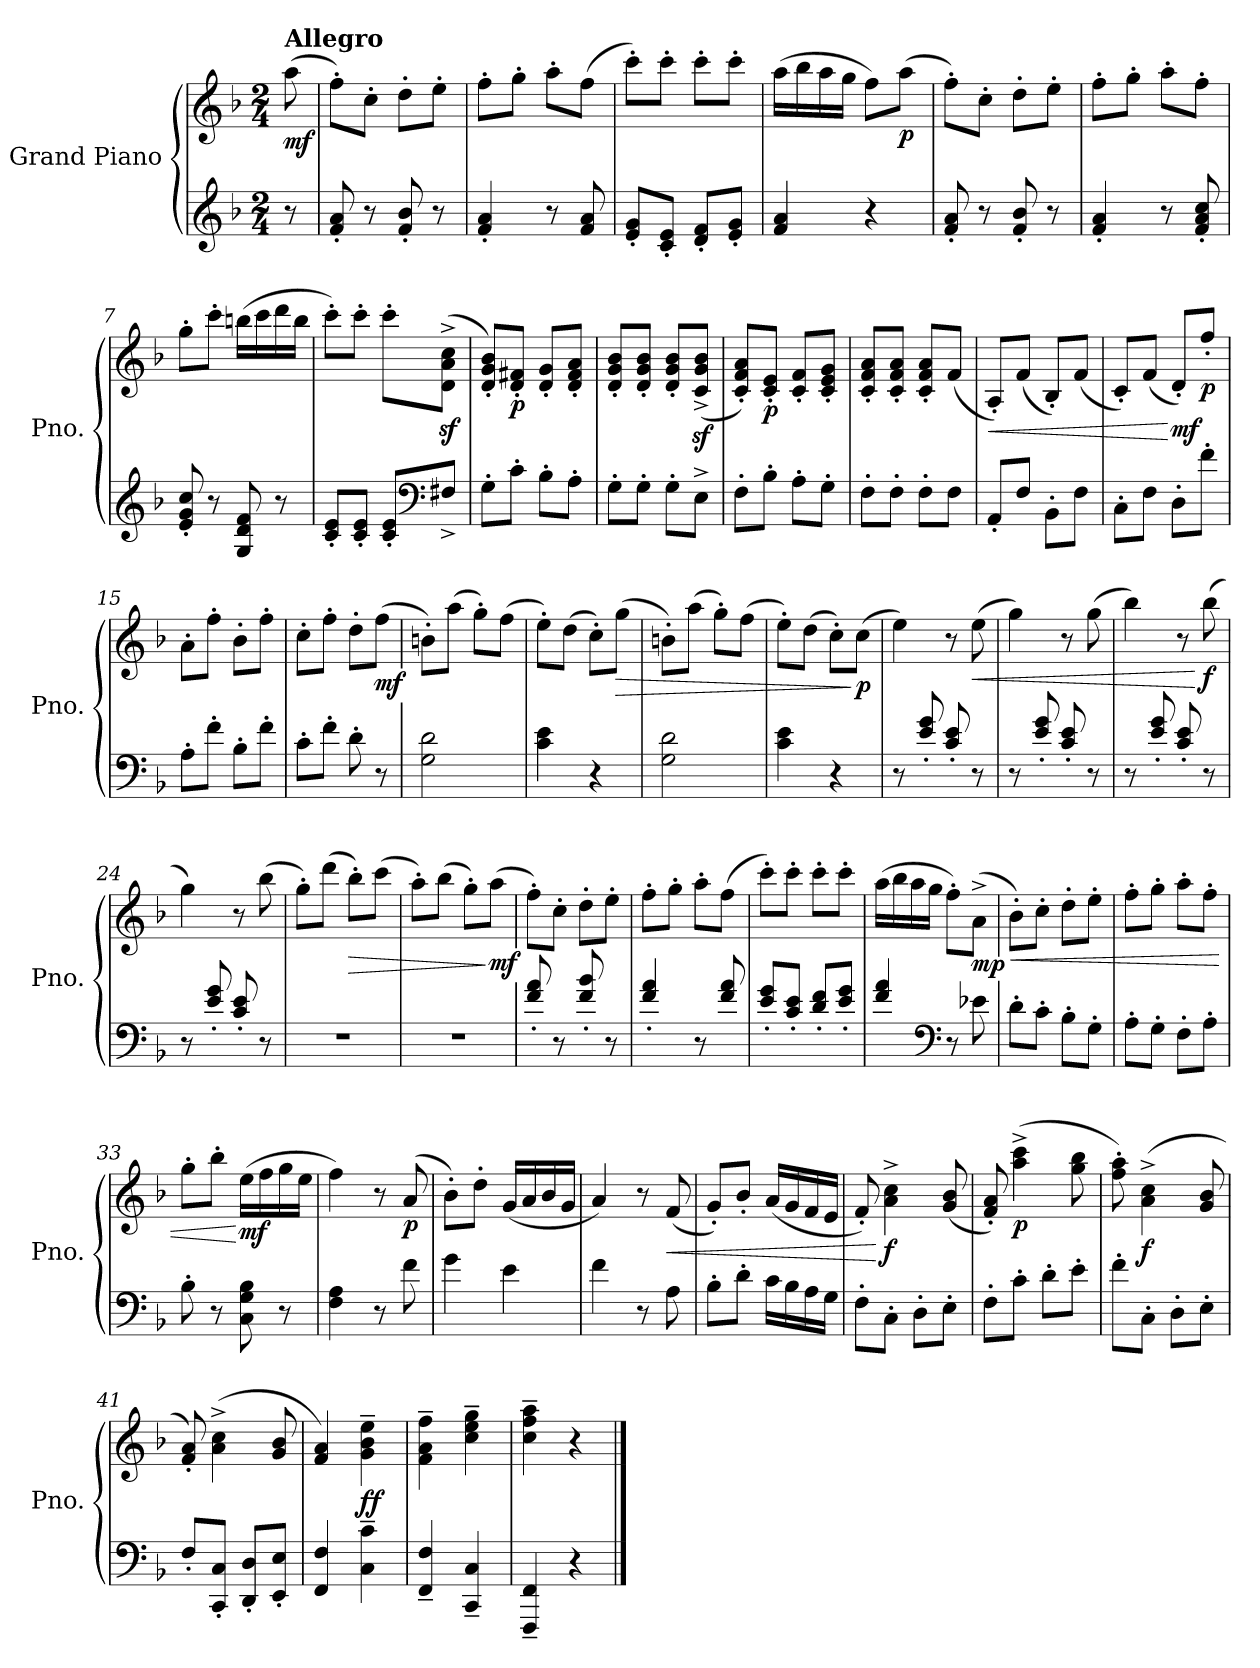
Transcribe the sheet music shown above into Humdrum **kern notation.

**kern	**kern	**dynam
*part1	*part1	*part1
*staff2	*staff1	*staff1/2
*I"Grand Piano	*	*
*I'Pno.	*	*
*clefG2	*clefG2	*
*k[b-]	*k[b-]	*
*M2/4	*M2/4	*
=	=	=
!	!LO:TX:a:B:t=Allegro	!
!	!	!LO:DY:b
8r	(>8aa\	mf
=1	=1	=1
8f/' 8a/'	8ff'\L)	.
8r	8cc'\J	.
8f/' 8b-/'	8dd'\L	.
8r	8ee'\J	.
=2	=2	=2
4f/' 4a/'	8ff'\L	.
.	8gg'\J	.
8r	8aa'\L	.
8f/ 8a/	(>8ff\J	.
=3	=3	=3
8e/' 8g/'L	8ccc'\L)	.
8c/' 8e/'J	8ccc'\J	.
8d/' 8f/'L	8ccc'\L	.
8e/' 8g/'J	8ccc'\J	.
=4	=4	=4
4f/ 4a/	(>16aa\LL	.
.	16bb-\	.
.	16aa\	.
.	16gg\JJ	.
4r	8ff\L)	.
!	!	!LO:DY:b
.	(>8aa\J	p
=5	=5	=5
8f/' 8a/'	8ff'\L)	.
8r	8cc'\J	.
8f/' 8b-/'	8dd'\L	.
8r	8ee'\J	.
=6	=6	=6
4f/' 4a/'	8ff'\L	.
.	8gg'\J	.
8r	8aa'\L	.
8f/' 8a/' 8cc/'	8ff'\J	.
!!LO:LB:g=z
=7	=7	=7
8e/' 8g/' 8cc/'	8gg'\L	.
8r	8ccc'\J	.
8G/ 8d/ 8f/	(>16bbn\LL	.
.	16ccc\	.
8r	16ddd\	.
.	16bb\JJ	.
=8	=8	=8
8c/' 8e/'L	8ccc'\L)	.
8c/' 8e/'J	8ccc'\J	.
8c/' 8e/'L	8ccc'\L	.
*clefF4	*	*
8F#X^/J	(>8d\z<^ 8a\z<^ 8cc\z<^J	.
=9	=9	=9
8G'\L	8d/' 8g/' 8b-/'L)	.
!	!	!LO:DY:b
8c'\J	8d/' 8f#X/'J	p
8B-'\L	8d/' 8g/'L	.
8A'\J	8d/' 8f#/' 8a/'J	.
=10	=10	=10
8G'\L	8d/' 8g/' 8b-/'L	.
8G'\J	8d/' 8g/' 8b-/'J	.
8G'\L	8d/' 8g/' 8b-/'L	.
8E^\J	(<8c/z<^ 8g/z<^ 8b-/z<^J	.
=11	=11	=11
8F'\L	8c/' 8f/' 8a/'L)	.
!	!	!LO:DY:b
8B-'\J	8c/' 8e/'J	p
8A'\L	8c/' 8f/'L	.
8G'\J	8c/' 8e/' 8g/'J	.
=12	=12	=12
8F'\L	8c/' 8f/' 8a/'L	.
8F'\J	8c/' 8f/' 8a/'J	.
8F'\L	8c/' 8f/' 8a/'L	.
8F\J	(<8f/J	.
=13	=13	=13
!	!	!LO:HP:b
8AA'/L	8A'/L)	<
8F/J	(<8f/J	.
8BB-'\L	8B-'/L)	.
8F\J	(<8f/J	.
!!LO:LB:g=z
=14	=14	=14
8C'\L	8c'/L)	.
8F\J	(<8f/J	.
!	!	!LO:DY:n=1:b
8D'\L	8d'/L)	[ mf
!	!	!LO:DY:n=2:b
8f'\J	8ff'/J	p
=15	=15	=15
8A'\L	8a'\L	.
8f'\J	8ff'\J	.
8B-'\L	8b-'\L	.
8f'\J	8ff'\J	.
=16	=16	=16
8c'\L	8cc'\L	.
8f'\J	8ff'\J	.
8d'\	8dd'\L	.
!	!	!LO:DY:b
8r	(>8ff\J	mf
=17	=17	=17
2G\ 2d\	8bn'\L)	.
.	(>8aa\J	.
.	8gg'\L)	.
.	(>8ff\J	.
=18	=18	=18
4c\ 4e\	8ee'\L)	.
.	(>8dd\J	.
4r	8cc'\L)	.
!	!	!LO:HP:b
.	(>8gg\J	>
=19	=19	=19
2G\ 2d\	8bn'\L)	.
.	(>8aa\J	.
.	8gg'\L)	.
.	(>8ff\J	.
=20	=20	=20
4c\ 4e\	8ee'\L)	.
.	(>8dd\J	.
4r	8cc'\L)	.
!	!	!LO:DY:n=1:b
.	(>8cc\J	] p
=21	=21	=21
8r	4ee\)	.
8e/' 8g/'	.	.
8c/' 8e/'	8r	.
!	!	!LO:HP:b
8r	(>8ee\	<
!!LO:LB:g=z
=22	=22	=22
8r	4gg\)	.
8e/' 8g/'	.	.
8c/' 8e/'	8r	.
8r	(>8gg\	.
=23	=23	=23
8r	4bb-\)	.
8e/' 8g/'	.	.
8c/' 8e/'	8r	.
!	!	!LO:DY:n=1:b
8r	(>8bb-\	[ f
=24	=24	=24
8r	4gg\)	.
8e/' 8g/'	.	.
8c/' 8e/'	8r	.
8r	(>8bb-\	.
=25	=25	=25
2r	8gg'\L)	.
.	(>8ddd\J	.
!	!	!LO:HP:b
.	8bb-'\L)	>
.	(>8ccc\J	.
=26	=26	=26
2r	8aa'\L)	.
.	(>8bb-\J	.
.	8gg'\L)	.
!	!	!LO:DY:n=1:b
.	(>8aa\J	] mf
=27	=27	=27
8f/' 8a/'	8ff'\L)	.
8r	8cc'\J	.
8f/' 8b-/'	8dd'\L	.
8r	8ee'\J	.
=28	=28	=28
4f/' 4a/'	8ff'\L	.
.	8gg'\J	.
8r	8aa'\L	.
8f/ 8a/	(>8ff\J	.
=29	=29	=29
8e/' 8g/'L	8ccc'\L)	.
8c/' 8e/'J	8ccc'\J	.
8d/' 8f/'L	8ccc'\L	.
8e/' 8g/'J	8ccc'\J	.
!!LO:LB:g=z
=30	=30	=30
4f/ 4a/	(>16aa\LL	.
.	16bb-\	.
.	16aa\	.
.	16gg\JJ	.
*clefF4	*	*
8r	8ff'\L)	.
!	!	!LO:DY:b
8e-X\	(>8a^\J	mp
=31	=31	=31
!	!	!LO:HP:b
8d'\L	8b-'\L)	<
8c'\J	8cc'\J	.
8B-'\L	8dd'\L	.
8G'\J	8ee'\J	.
=32	=32	=32
8A'\L	8ff'\L	.
8G'\J	8gg'\J	.
8F'\L	8aa'\L	.
8A'\J	8ff'\J	.
=33	=33	=33
8B-'\	8gg'\L	.
8r	8bb-'\J	.
!	!	!LO:DY:n=1:b
8C\ 8G\ 8B-\	(>16ee\LL	[ mf
.	16ff\	.
8r	16gg\	.
.	16ee\JJ	.
=34	=34	=34
4F\ 4A\	4ff\)	.
8r	8r	.
!	!	!LO:DY:b
8f\	(<8a/	p
=35	=35	=35
4g\	8b-'\L)	.
.	8dd'\J	.
4e\	(<16g/LL	.
.	16a/	.
.	16b-/	.
.	16g/JJ	.
=36	=36	=36
4f\	4a/)	.
8r	8r	.
!	!	!LO:HP:b
8A\	(<8f/	<
=37	=37	=37
8B-'\L	8g'/L)	.
8d'\J	8b-'/J	.
16c\LL	(<16a/LL	.
16B-\	16g/	.
16A\	16f/	.
16G\JJ	16e/JJ	.
!!LO:PB:g=z
=38	=38	=38
8F'\L	8f'/)	.
!	!	!LO:DY:n=1:b
8C'\J	4a\^ 4cc\^	[ f
8D'\L	.	.
8E'\J	(<8g/ 8b-/	.
=39	=39	=39
8F'\L	8f/' 8a/')	.
!	!	!LO:DY:b
8c'\J	(>4aa\^ 4ccc\^	p
8d'\L	.	.
8e'\J	8gg\ 8bb-\	.
=40	=40	=40
8f'\L	8ff\' 8aa\')	.
!	!	!LO:DY:b
8C'\J	(>4a\^ 4cc\^	f
8D'\L	.	.
8E'\J	8g/ 8b-/	.
=41	=41	=41
8F'/L	8f/' 8a/')	.
8CC/' 8C/'J	(>4a\^ 4cc\^	.
8DD/' 8D/'L	.	.
8EE/' 8E/'J	8g/ 8b-/	.
=42	=42	=42
4FF/ 4F/	4f/ 4a/)	.
!	!	!LO:DY:b
4C\~ 4c\~	4g\~ 4b-\~ 4ee\~	ff
=43	=43	=43
4FF/~ 4F/~	4f\~ 4a\~ 4ff\~	.
4CC/~ 4C/~	4cc\~ 4ee\~ 4gg\~	.
=44	=44	=44
4FFF/~ 4FF/~	4cc\~ 4ff\~ 4aa\~	.
4r	4r	.
==	==	==
*-	*-	*-
